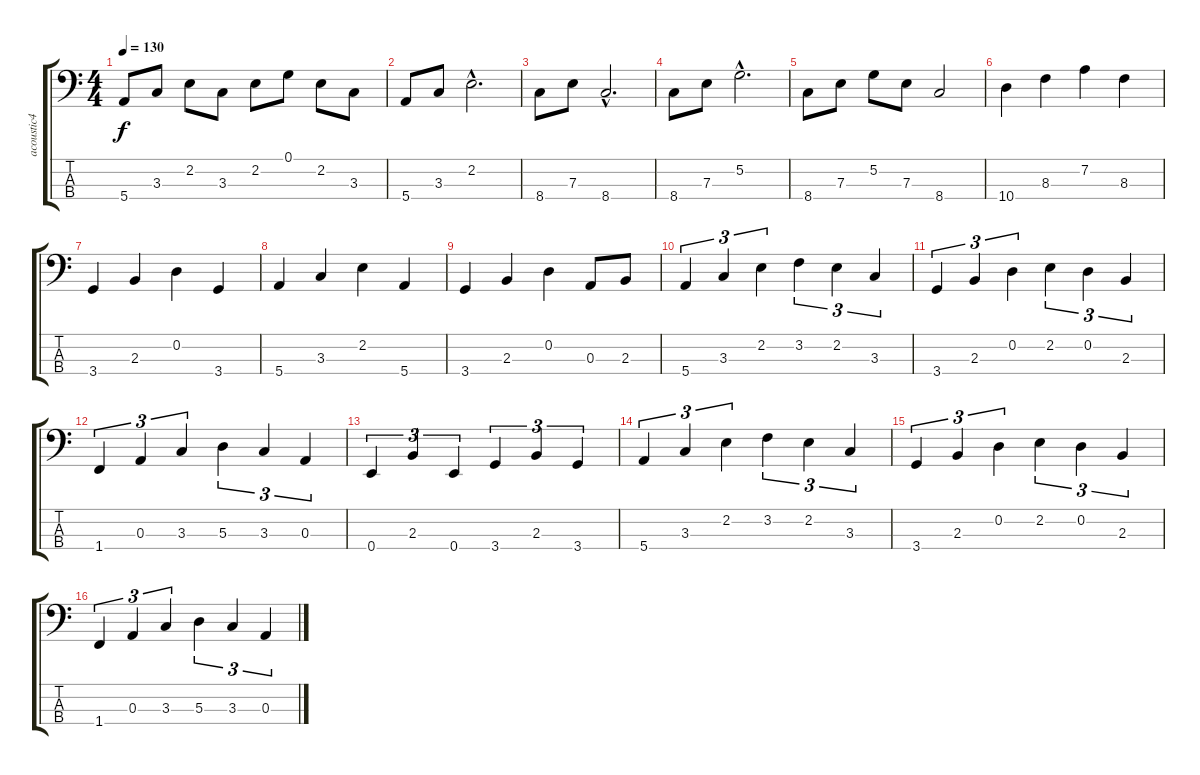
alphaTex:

\track ("acoustic4" "acoustic4") {instrument acousticbass}
\staff {score tabs}
\tuning (G2 D2 A1 E1) {hide}
\ts (4 4)
\tempo 130
\clef f4
\ks c
5.4.8{dy f} 3.3.8 2.2.8 3.3.8 2.2.8 0.1.8 2.2.8 3.3.8 |
5.4.8 3.3.8 2.2{hac}.2{d} |
8.4.8 7.3.8 8.4{hac}.2{d} |
8.4.8 7.3.8 5.2{hac}.2{d} |
8.4.8 7.3.8 5.2.8 7.3.8 8.4.2 |
10.4.4 8.3.4 7.2.4 8.3.4 |
3.4.4 2.3.4 0.2.4 3.4.4 |
5.4.4 3.3.4 2.2.4 5.4.4 |
3.4.4 2.3.4 0.2.4 0.3.8 2.3.8 |
5.4.4{tu (3 2)} 3.3.4{tu (3 2)} 2.2.4{tu (3 2)} 3.2.4{tu (3 2)} 2.2.4{tu (3 2)} 3.3.4{tu (3 2)} |
3.4.4{tu (3 2)} 2.3.4{tu (3 2)} 0.2.4{tu (3 2)} 2.2.4{tu (3 2)} 0.2.4{tu (3 2)} 2.3.4{tu (3 2)} |
1.4.4{tu (3 2)} 0.3.4{tu (3 2)} 3.3.4{tu (3 2)} 5.3.4{tu (3 2)} 3.3.4{tu (3 2)} 0.3.4{tu (3 2)} |
0.4.4{tu (3 2)} 2.3.4{tu (3 2)} 0.4.4{tu (3 2)} 3.4.4{tu (3 2)} 2.3.4{tu (3 2)} 3.4.4{tu (3 2)} |
5.4.4{tu (3 2)} 3.3.4{tu (3 2)} 2.2.4{tu (3 2)} 3.2.4{tu (3 2)} 2.2.4{tu (3 2)} 3.3.4{tu (3 2)} |
3.4.4{tu (3 2)} 2.3.4{tu (3 2)} 0.2.4{tu (3 2)} 2.2.4{tu (3 2)} 0.2.4{tu (3 2)} 2.3.4{tu (3 2)} |
1.4.4{tu (3 2)} 0.3.4{tu (3 2)} 3.3.4{tu (3 2)} 5.3.4{tu (3 2)} 3.3.4{tu (3 2)} 0.3.4{tu (3 2)}
